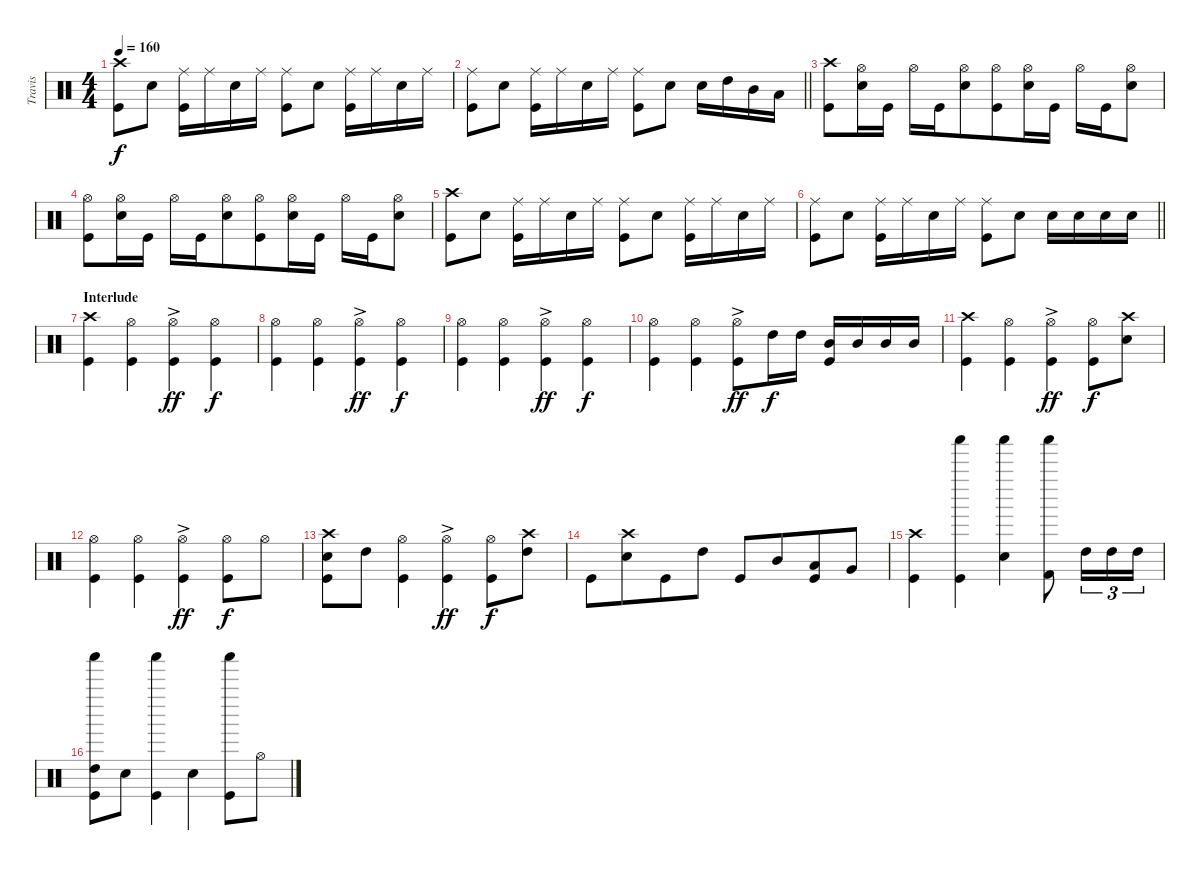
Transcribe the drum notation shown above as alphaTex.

\track ("Travis" "Travis") {instrument percussion}
\staff {score}
\articulation defaults
\ts (4 4)
\tempo 160
\clef neutral
\ks c
("Kick (hit)" "Crash high (hit)").8{dy f} "Snare (hit) 2".8 ("Ride (middle)" "Kick (hit)").16 "Ride (middle)".16{beam merge} "Snare (hit) 2".16 "Ride (middle)".16 ("Ride (middle)" "Kick (hit)").8{beam merge} "Snare (hit) 2".8 ("Ride (middle)" "Kick (hit)").16 "Ride (middle)".16{beam merge} "Snare (hit) 2".16 "Ride (middle)".16 |
\barLineRight lightlight
("Ride (middle)" "Kick (hit)").8{beam merge} "Snare (hit) 2".8 ("Ride (middle)" "Kick (hit)").16 "Ride (middle)".16{beam merge} "Snare (hit) 2".16 "Ride (middle)".16 ("Ride (middle)" "Kick (hit)").8{beam merge} "Snare (hit) 2".8 "Snare (hit) 2".16{beam merge} "High Tom (hit)".16 "Mid Tom (hit)".16{beam merge} "Low Tom (hit)".16 |
("Crash high (hit)" "Kick (hit)").8 ("Hi-Hat (open)" "Snare (hit) 2").16{beam merge} "Kick (hit)".16 "Hi-Hat (open)".16 "Kick (hit)".16{beam merge} ("Hi-Hat (open)" "Snare (hit) 2").8{beam merge} ("Hi-Hat (open)" "Kick (hit)").8 ("Hi-Hat (open)" "Snare (hit) 2").16{beam merge} "Kick (hit)".16 "Hi-Hat (open)".16 "Kick (hit)".16{beam merge} ("Hi-Hat (open)" "Snare (hit) 2").8 |
("Hi-Hat (open)" "Kick (hit)").8 ("Hi-Hat (open)" "Snare (hit) 2").16{beam merge} "Kick (hit)".16 "Hi-Hat (open)".16 "Kick (hit)".16{beam merge} ("Hi-Hat (open)" "Snare (hit) 2").8{beam merge} ("Hi-Hat (open)" "Kick (hit)").8 ("Hi-Hat (open)" "Snare (hit) 2").16{beam merge} "Kick (hit)".16 "Hi-Hat (open)".16 "Kick (hit)".16{beam merge} ("Hi-Hat (open)" "Snare (hit) 2").8 |
("Kick (hit)" "Crash high (hit)").8 "Snare (hit) 2".8 ("Ride (middle)" "Kick (hit)").16 "Ride (middle)".16{beam merge} "Snare (hit) 2".16 "Ride (middle)".16 ("Ride (middle)" "Kick (hit)").8{beam merge} "Snare (hit) 2".8 ("Ride (middle)" "Kick (hit)").16 "Ride (middle)".16{beam merge} "Snare (hit) 2".16 "Ride (middle)".16 |
\barLineRight lightlight
("Ride (middle)" "Kick (hit)").8{beam merge} "Snare (hit) 2".8 ("Ride (middle)" "Kick (hit)").16 "Ride (middle)".16{beam merge} "Snare (hit) 2".16 "Ride (middle)".16 ("Ride (middle)" "Kick (hit)").8{beam merge} "Snare (hit) 2".8 "Snare (hit) 2".16{beam merge} "Snare (hit) 2".16 "Snare (hit) 2".16{beam merge} "Snare (hit) 2".16 |
\section ("" "Interlude")
("Kick (hit)" "Crash high (hit)").4 ("Kick (hit)" "Hi-Hat (open)").4{beam merge} ("Kick (hit)" "Hi-Hat (open)"{ac}).4{dy ff} ("Kick (hit)" "Hi-Hat (open)").4{dy f} |
("Kick (hit)" "Hi-Hat (open)").4{beam merge} ("Kick (hit)" "Hi-Hat (open)").4 ("Kick (hit)" "Hi-Hat (open)"{ac}).4{dy ff beam merge} ("Kick (hit)" "Hi-Hat (open)").4{dy f} |
("Kick (hit)" "Hi-Hat (open)").4{beam merge} ("Kick (hit)" "Hi-Hat (open)").4 ("Kick (hit)" "Hi-Hat (open)"{ac}).4{dy ff beam merge} ("Kick (hit)" "Hi-Hat (open)").4{dy f} |
("Kick (hit)" "Hi-Hat (open)").4{beam merge} ("Kick (hit)" "Hi-Hat (open)").4 ("Kick (hit)" "Hi-Hat (open)"{ac}).8{dy ff} "High Tom (hit)".16{dy f beam merge} "High Tom (hit)".16 ("Kick (hit)" "Mid Tom (hit)").16 "Mid Tom (hit)".16 "Mid Tom (hit)".16 "Mid Tom (hit)".16 |
("Kick (hit)" "Crash high (hit)").4 ("Kick (hit)" "Hi-Hat (open)").4{beam merge} ("Kick (hit)" "Hi-Hat (open)"{ac}).4{dy ff} ("Kick (hit)" "Hi-Hat (open)").8{dy f beam merge} ("Snare (hit) 2" "Crash high (hit)").8 |
("Kick (hit)" "Hi-Hat (open)").4{beam merge} ("Kick (hit)" "Hi-Hat (open)").4 ("Kick (hit)" "Hi-Hat (open)"{ac}).4{dy ff beam merge} ("Kick (hit)" "Hi-Hat (open)").8{dy f beam merge} "Hi-Hat (open)".8 |
("Kick (hit)" "Crash high (hit)" "Snare (hit) 2").8 "High Tom (hit)".8{beam merge} ("Kick (hit)" "Hi-Hat (open)").4 ("Kick (hit)" "Hi-Hat (open)"{ac}).4{dy ff} ("Kick (hit)" "Hi-Hat (open)").8{dy f} ("Crash high (hit)" "High Tom (hit)").8 |
"Kick (hit)".8 ("Crash high (hit)" "Snare (hit) 2").8{beam merge} "Kick (hit)".8 "High Tom (hit)".8 "Kick (hit)".8 "Mid Tom (hit)".8{beam merge} ("Kick (hit)" "Low Tom (hit)").8{beam merge} "Very Low Tom (hit)".8 |
("Kick (hit)" "Crash high (hit)").4 ("Kick (hit)" "Shaker (hit)").4 ("Snare (hit) 2" "Shaker (hit)").4 ("Kick (hit) 2" "Shaker (hit)").8 "High Tom (hit)".16{tu (3 2) beam merge} "High Tom (hit)".16{tu (3 2)} "High Tom (hit)".16{tu (3 2)} |
("Kick (hit)" "High Tom (hit)" "Shaker (hit)").8{beam merge} "Snare (hit) 2".8 ("Kick (hit)" "Shaker (hit)").4 "Snare (hit) 2".4{beam merge} ("Kick (hit)" "Shaker (hit)").8{beam merge} "Hi-Hat (open)".8
